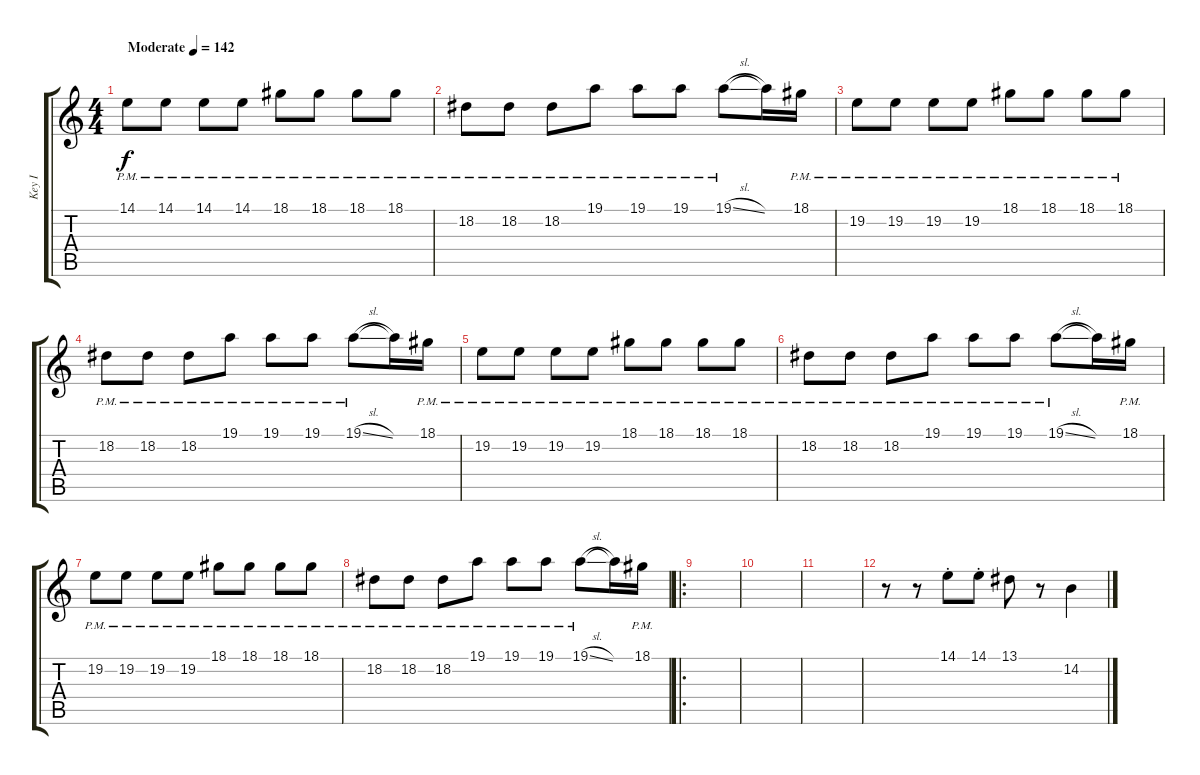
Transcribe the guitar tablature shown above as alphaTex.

\track ("Key I" "Key I") {instrument lead2sawtooth}
\staff {score tabs}
\tuning (D4 A3 F3 C3 G2 C2) {hide}
\ts (4 4)
\tempo (142 "Moderate")
\clef g2
\ks c
14.1{pm}.8{dy f instrument lead2sawtooth} 14.1{pm}.8 14.1{pm}.8 14.1{pm}.8 18.1{pm}.8 18.1{pm}.8 18.1{pm}.8 18.1{pm}.8 |
18.2{pm}.8 18.2{pm}.8 18.2{pm}.8 19.1{pm}.8 19.1{pm}.8 19.1{pm}.8 19.1{sl pm}.8 19.1{t}.16 18.1{pm}.16 |
19.2{pm}.8 19.2{pm}.8 19.2{pm}.8 19.2{pm}.8 18.1{pm}.8 18.1{pm}.8 18.1{pm}.8 18.1{pm}.8 |
18.2{pm}.8 18.2{pm}.8 18.2{pm}.8 19.1{pm}.8 19.1{pm}.8 19.1{pm}.8 19.1{sl pm}.8 19.1{t}.16 18.1{pm}.16 |
19.2{pm}.8 19.2{pm}.8 19.2{pm}.8 19.2{pm}.8 18.1{pm}.8 18.1{pm}.8 18.1{pm}.8 18.1{pm}.8 |
18.2{pm}.8 18.2{pm}.8 18.2{pm}.8 19.1{pm}.8 19.1{pm}.8 19.1{pm}.8 19.1{sl pm}.8 19.1{t}.16 18.1{pm}.16 |
19.2{pm}.8 19.2{pm}.8 19.2{pm}.8 19.2{pm}.8 18.1{pm}.8 18.1{pm}.8 18.1{pm}.8 18.1{pm}.8 |
18.2{pm}.8 18.2{pm}.8 18.2{pm}.8 19.1{pm}.8 19.1{pm}.8 19.1{pm}.8 19.1{sl pm}.8 19.1{t}.16 18.1{pm}.16 |
\ro
|
|
|
r.8 r.8 14.1{st}.8 14.1{st}.8 13.1.8 r.8 14.2.4
